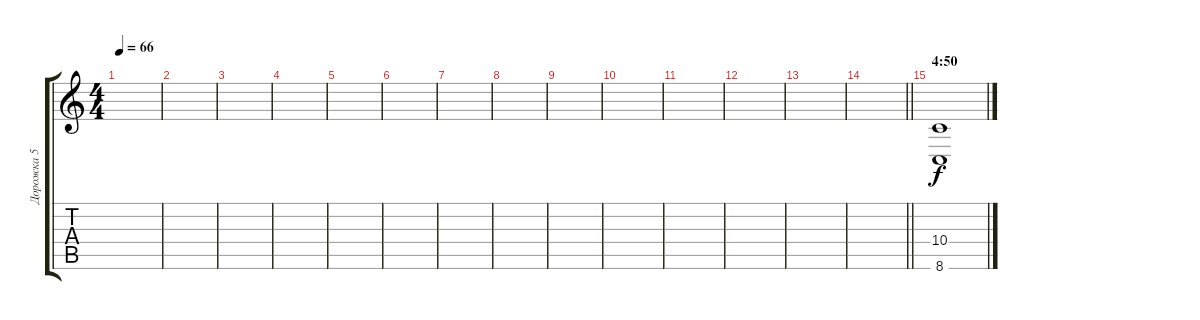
\track ("Дорожка 5" "Дорожка 5") {instrument acousticgrandpiano}
\staff {score tabs}
\tuning (E4 B3 G3 D3 A2 E2) {hide}
\ts (4 4)
\tempo 66
\clef g2
\ks c
|
|
|
|
|
|
|
|
|
|
|
|
|
\barLineRight lightlight
|
\section ("" "4:50")
(10.4 8.6).1
